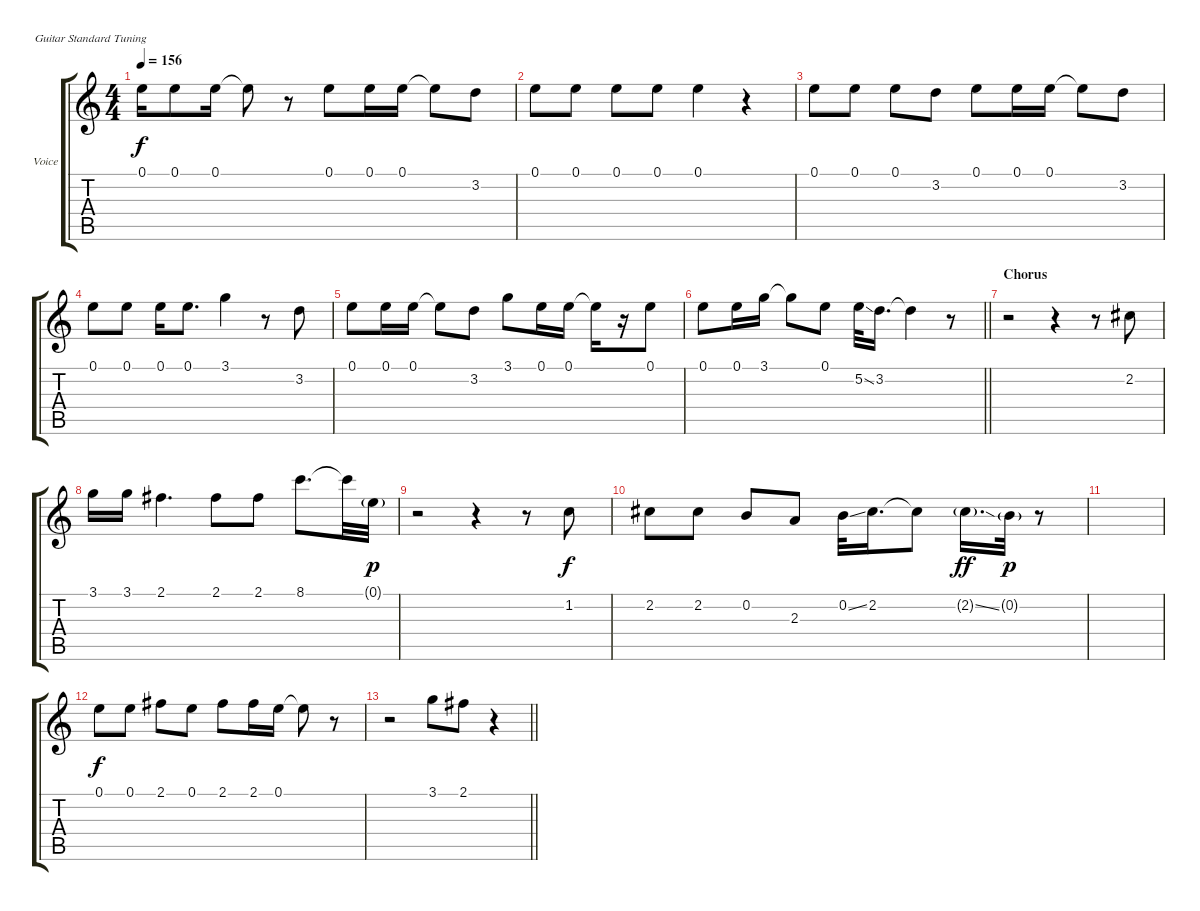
\bracketExtendMode groupsimilarinstruments
\firstSystemTrackNameOrientation horizontal
\otherSystemsTrackNameOrientation horizontal
\track ("Voice" "Voice") {mute instrument lead6voice}
\staff {score tabs}
\tuning (E4 B3 G3 D3 A2 E2)
\displaytranspose 12
\ts (4 4)
\tempo 156
\clef g2
\ks c
0.1.16{dy f} 0.1.8 0.1.16 0.1{t}.8 r.8 0.1.8 0.1.16 0.1.16 0.1{t}.8 3.2.8 |
0.1.8 0.1.8 0.1.8 0.1.8 0.1.4 r.4 |
0.1.8 0.1.8 0.1.8 3.2.8 0.1.8 0.1.16 0.1.16 0.1{t}.8 3.2.8 |
0.1.8 0.1.8 0.1.16 0.1.8{d} 3.1.4 r.8 3.2.8 |
0.1.8 0.1.16 0.1.16 0.1{t}.8 3.2.8 3.1.8 0.1.16 0.1.16 0.1{t}.16 r.16 0.1.8 |
\barLineRight lightlight
0.1.8 0.1.16 3.1.16 3.1{t}.8 0.1.8 5.2{ss}.32 3.2.16{d} 3.2{t}.4 r.8 |
\section ("" "Chorus")
r.2 r.4 r.8 2.2.8 |
3.1.16 3.1.16 2.1.4{d} 2.1.8 2.1.8 8.1.8{d} 8.1{t}.32 0.1{g}.32{dy p} |
r.2 r.4 r.8 1.2.8{dy f} |
2.2.8 2.2.8 0.2.8 2.3.8 0.2{ss}.32 2.2.16{d} 2.2{t}.8 2.2{ss g}.16{d dy ff} 0.2{g}.32{dy p} r.8 |
|
0.1.8{dy f} 0.1.8 2.1.8 0.1.8 2.1.8 2.1.16 0.1.16 0.1{t}.8 r.8 |
\barLineRight lightlight
r.2 3.1.8 2.1.8 r.4
